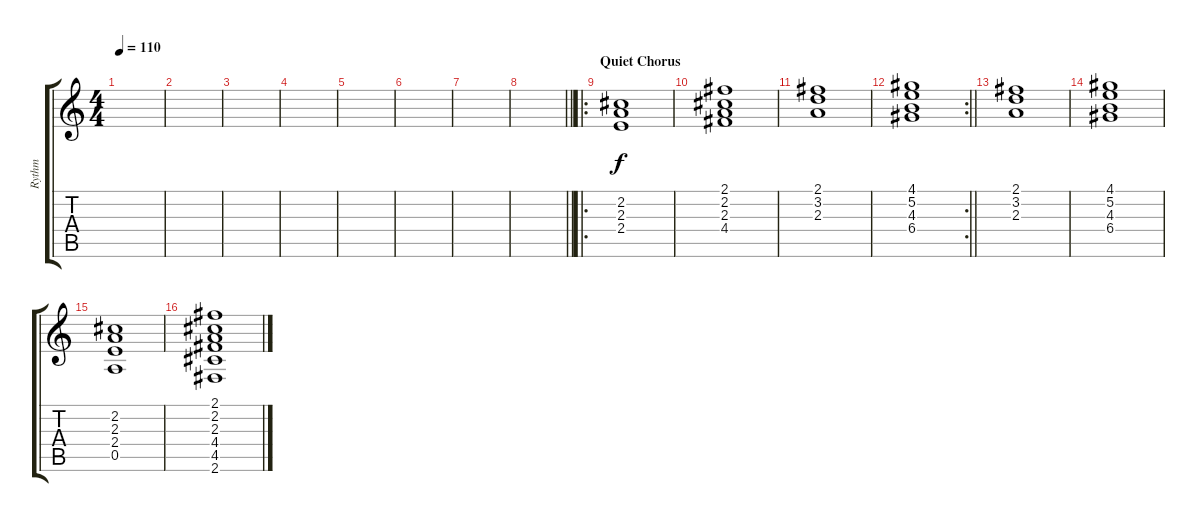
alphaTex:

\track ("Rythm" "Rythm") {instrument electricguitarclean}
\staff {score tabs}
\tuning (E4 B3 G3 D3 A2 E2) {hide}
\ts (4 4)
\tempo 110
\clef g2
\ks c
|
|
|
|
|
|
|
\barLineRight lightlight
|
\ro
\section ("" "Quiet Chorus")
(2.2 2.3 2.4).1 |
(2.1 2.2 2.3 4.4).1 |
(2.1 3.2 2.3).1 |
\rc 2
\barLineRight lightlight
(4.1 5.2 4.3 6.4).1 |
(2.1 3.2 2.3).1 |
(4.1 5.2 4.3 6.4).1 |
(2.2 2.3 2.4 0.5).1 |
(2.1 2.2 2.3 4.4 4.5 2.6).1
